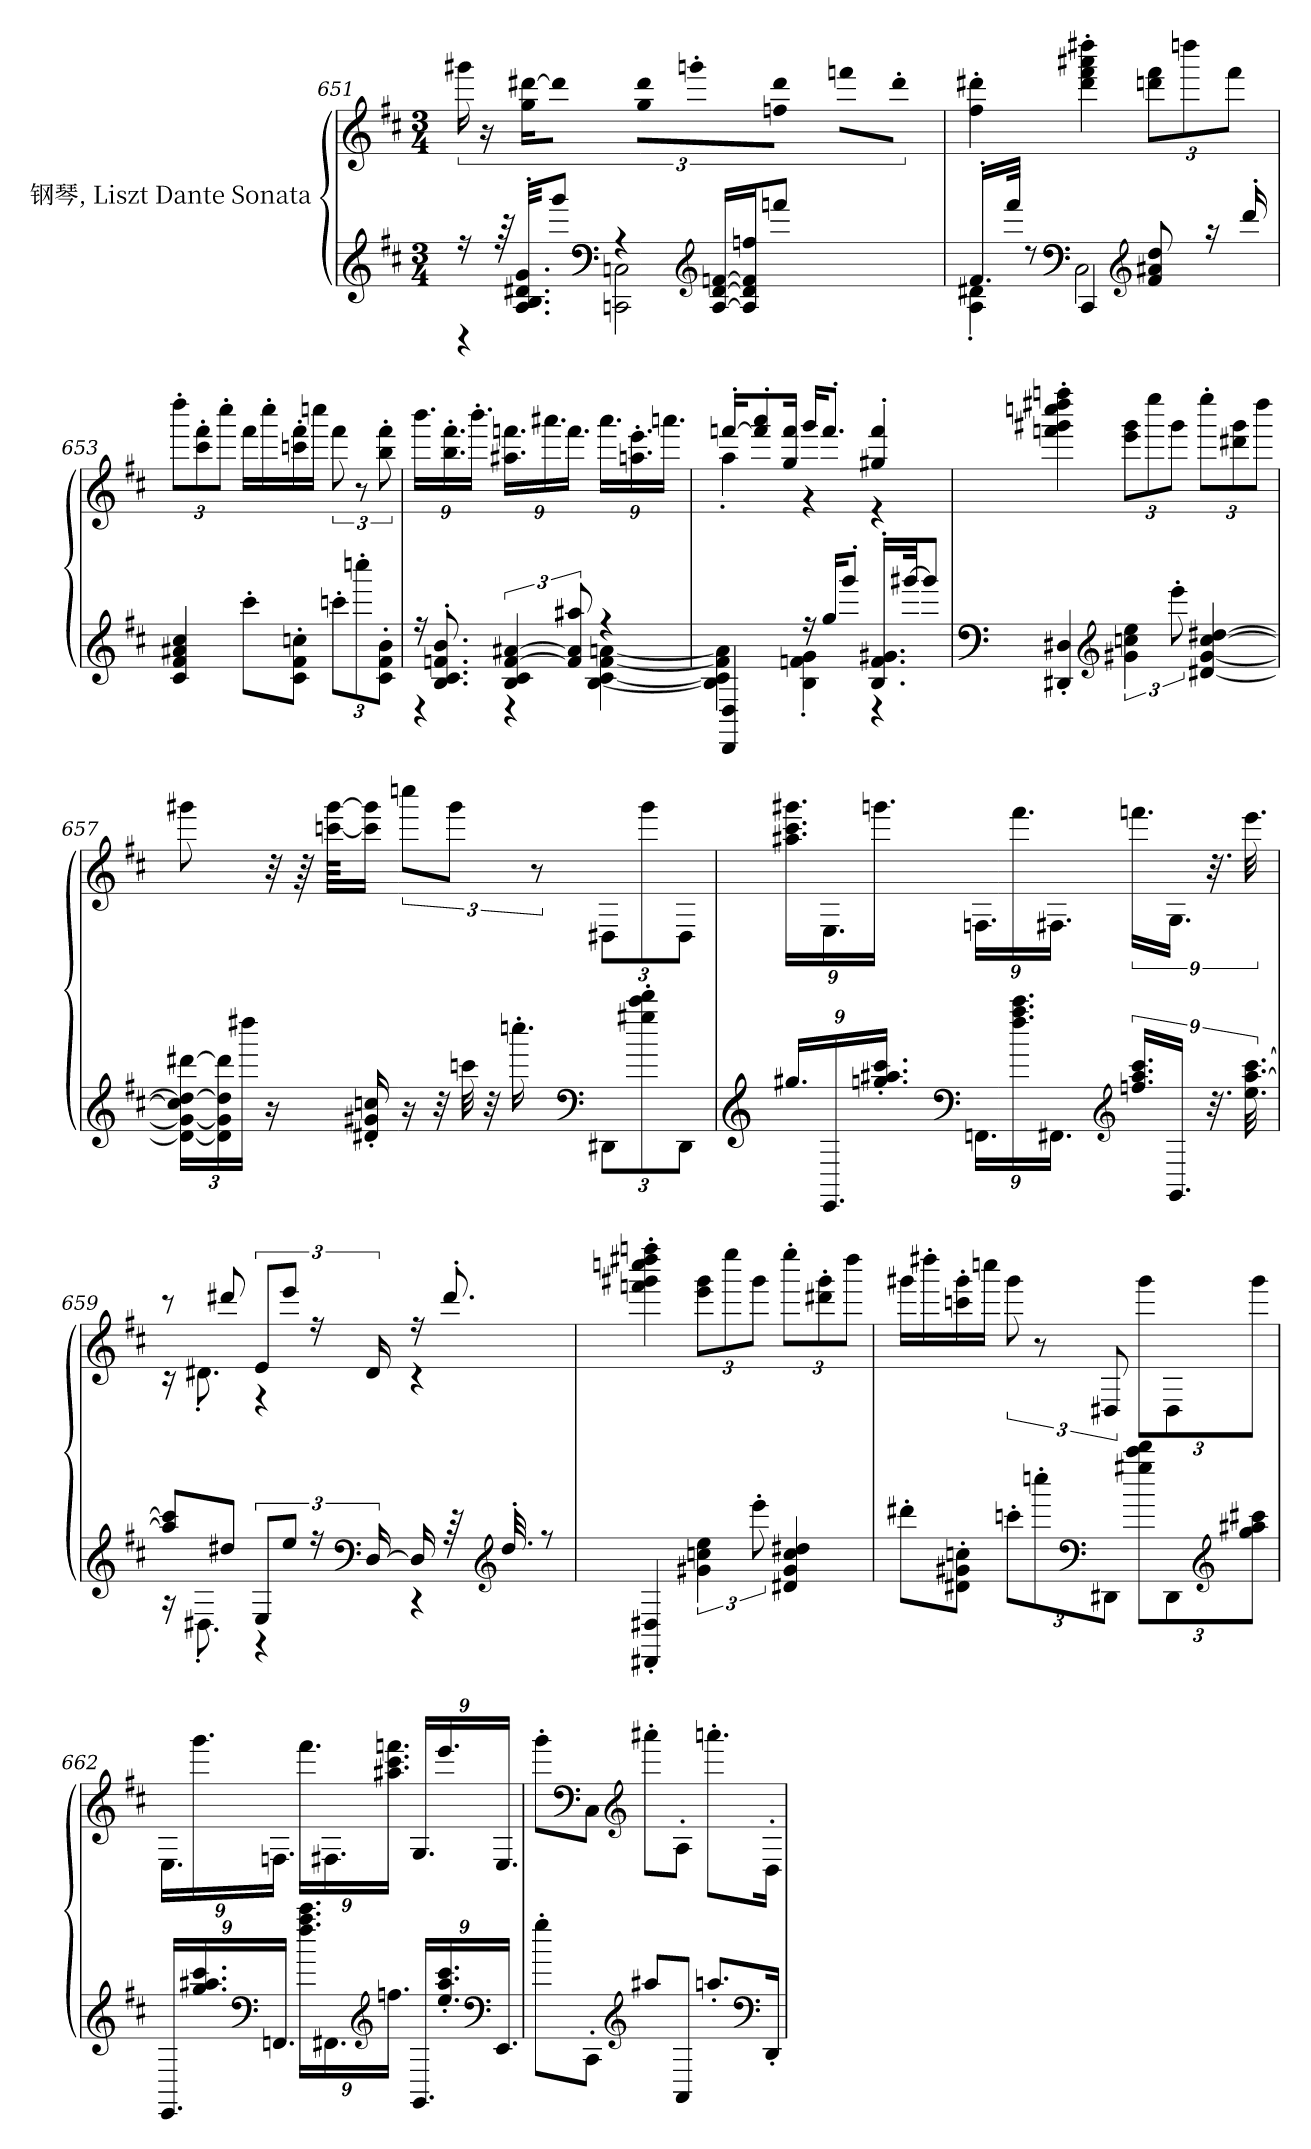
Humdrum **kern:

**kern	**kern
*part1	*part1
*staff2	*staff1
*I"钢琴, Liszt Dante Sonata	*
!!LO:LB:g=z
*clefG2	*clefG2
*k[f#c#]	*k[f#c#]
*M3/4	*M3/4
=651	=651
*^	*
16r	4r	24ggg#X\
.	.	24r
64r	.	.
32.A/' 32.B/' 32.d#X/' 32.g/'KKL	.	.
.	.	24gg\ [24ddd#X\KL
8ggg/J	.	8ddd#\J]
*clefF4	*	*
4r	2CCn\ 2Cn\	16gg\ 16ddd#\KL
.	.	8gggn'\
.	.	16ffn\ 16ddd#\Jk
*clefG2	*	*
[16A/ [16d#/ [16fn/LL	.	8fffn\L
16A/] 16d#/] 16f/] 16ffn/J	.	.
8fffn/J	.	8ddd#'\J
=652	=652	=652
16.f#'/LL	4A\' 4d#X\'	4ff#\' 4ddd#X\'
32fff#/JJk	.	.
8r	.	.
*clefF4	*	*
4CC#/	2C#\	4ddd#\' 4fff#\' 4aaa#X\' 4dddd#X\'
*clefG2	*	*
*	*	*Xbrackettup
8f#/ 8a#X/ 8dd/	.	12dddn\ 12fff#\L
.	.	12ddddn\
16r	.	.
.	.	12fff#\J
16ddd'/	.	.
*v	*v	*
!!LO:LB:g=z
=653	=653
4c#/ 4f#/ 4a#X/ 4cc#/	12dddd'\L
.	12ccc#\' 12fff#\'
.	12cccc#'\J
8ccc#'\L	16fff#\LL
.	16cccc#'\
8c#\' 8f#\' 8ccn\'J	16cccn\' 16fff#\'
.	16ccccn\JJ
*Xbrackettup	*brackettup
12cccn'\L	12fff#\
12ccccn'\	12r
12c#\' 12f#\' 12b\'J	12bb\' 12fff#\'
=654	=654
*^	*
*	*	*Xbrackettup
16r	4r	18.bbb\LL
8.B/' 8.c#/' 8.fn/' 8.b/'	.	.
.	.	18.bb\' 18.fff#\'
.	.	18.bbb'\JJ
*brackettup	*	*
6B/ 6c#/ [6f/ [6a#X/	4r	18.aa#X\ 18.fffn\LL
.	.	18.aaa#X\
12f/] 12a#/] 12aa#X/	.	18.fff\JJ
4r	[4B\ [4c#\ [4f\ [4an\	18.aaa#\LL
.	.	18.aan\' 18.eee\'
.	.	18.aaan\JJ
!!LO:LB:g=z
=655	=655	=655
*	*	*^
4DD/ 4D/	4B\] 4c#\] 4f\] 4a\]	[16fffn'/KL	4aa'\
.	.	8fff/]' 8aaa/'	.
.	.	16gg/ 16fff/Jk	.
16r	4B\' 4fn\' 4g\'	16ggg/KL	4r
16gg/KL	.	8.fff'/J	.
8ggg'/J	.	.	.
16.B/' 16.f/' 16.g#X/'LL	4r	4gg#X/' 4fff/'	4r
[32ggg#X/JK	.	.	.
8ggg#/J]	.	.	.
*v	*v	*	*
*	*v	*v
=656	=656
*clefF4	*
4DD#X/' 4D#X/'	4fffn\' 4ggg#X\' 4ccccn\' 4dddd#X\' 4ffffn\'
*clefG2	*
6g#X\ 6ccn\ 6ee\	12eee\ 12ggg#\L
.	12eeee\
12eee'\	12ggg#\J
[4d#X/ [4g#/ [4cc/ [4dd#X/	12eeee'\L
.	12ddd#X\ 12ggg#\
.	12dddd#\J
!!LO:LB:g=z
=657	=657
*Xbrackettup	*
24d#\_ 24g#\_ 24cc\] 24dd#\_ [24ddd#X\LL	8ggg#X\
24d#\] 24g#\] 24dd#\] 24ddd#\]	.
24dddd#X\JJ	.
16r	32r
.	64r
.	[64cccn\ [64ggg#\KKLL
16d#X/' 16g#X/' 16ccn/'	16ccc\] 16ggg#\]JJ
*	*brackettup
16r	12ccccn\L
32r	.
.	12ggg#\J
32cccn\	.
32r	.
16.ccccn'\	.
.	12r
*clefF4	*
*	*Xbrackettup
12DD#X\L	12D#X\L
12gg#X\' 12ccc\' 12ddd#\'	12ggg#\
12DD#\J	12D#\J
!!LO:LB:g=z
=658	=658
*clefG2	*
*brackettup	*brackettup
18.gg#X/LL	18.aa#X\ 18.ccc#\ 18.ggg#X\LL
18.EE/	18.E\
18.ggn/' 18.aa#X/' 18.ccc#/'JJ	18.gggn\JJ
*clefF4	*
18.FFn\LL	18.Fn\LL
18.ff#\ 18.aa#\ 18.ccc#\	18.fff#\
18.FF#X\JJ	18.F#X\JJ
*clefG2	*
18.ffn/ 18.aa#/ 18.ccc#/LL	18.fffn\LL
18.GG/JJ	18.G\JJ
36.r	36.r
36.ee\ [36.aa#\ [36.ccc#\	36.eee\
=659	=659
*^	*^
8aa#/] 8ccc#/]L	16r	8r	16r
.	8.D#X'\	.	8.d#X'\
8dd#X/J	.	8ddd#X/	.
12E/L	4r	12e/L	4r
12ee/J	.	12eee/J	.
24r	.	24r	.
*clefF4	*	*	*
[24D#/	.	24d#/	.
16D#/]	4r	16r	4r
64r	.	8.ddd#'/	.
*clefG2	*	*	*
32.dd#'/	.	.	.
8r	.	.	.
*v	*v	*	*
*	*v	*v
!!LO:PB:g=z
=660	=660
4DD#X/' 4D#X/'	4fffn\' 4ggg#X\' 4ccccn\' 4dddd#X\' 4ffffn\'
*	*Xbrackettup
6g#X\ 6ccn\ 6ee\	12eee\ 12ggg#\L
.	12eeee\
12eee'\	12ggg#\J
4d#X/ 4g#/ 4cc/ 4dd#X/	12eeee'\L
.	12ddd#X\' 12ggg#\'
.	12dddd#\J
=661	=661
8ddd#X'\L	16ggg#X\LL
.	16dddd#X'\
8d#X\' 8g#X\' 8ccn\'J	16cccn\' 16ggg#\'
.	16ccccn\JJ
*Xbrackettup	*brackettup
12cccn'\L	12ggg#\
12ccccn'\	12r
*clefF4	*
12DD#X\J	12D#X/
*	*Xbrackettup
12gg#X\ 12ccc\ 12ddd#\L	12ggg#\L
12DD#\	12D#\
*clefG2	*
12gg#\ 12aa#X\ 12ccc#X\J	12ggg#\J
!!LO:LB:g=z
=662	=662
18.EE/LL	18.E\LL
18.gg/ 18.aa#X/ 18.ccc#/	18.ggg\
*clefF4	*
18.FFn/JJ	18.Fn\JJ
18.ff#\ 18.aa#\ 18.ccc#\LL	18.fff#\LL
18.FF#X\	18.F#X\
*clefG2	*
18.ffn\JJ	18.aa#X\ 18.ccc#\ 18.fffn\JJ
18.GG/LL	18.G/LL
18.ee/' 18.aa#/' 18.ccc#/'	18.eee/
*clefF4	*
18.EE/JJ	18.E/JJ
=663	=663
8gg'\L	8ggg'\L
*	*clefF4
8CC#'\J	8C#\J
*clefG2	*clefG2
8aa#X/L	8aaa#X'\L
8AA/J	8A'\J
8.aan'/L	8.aaan'\L
*clefF4	*
16DD'/Jk	16D'\Jk
=	=
*-	*-
